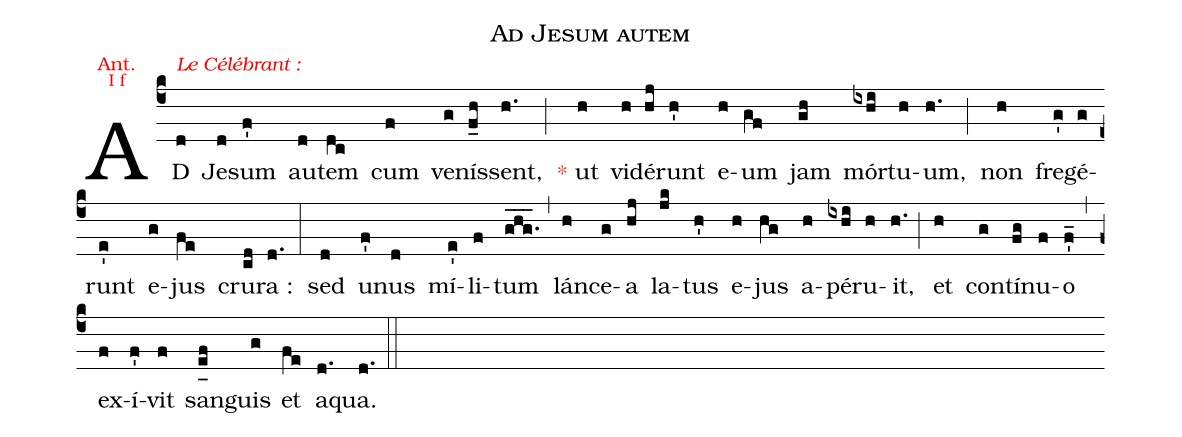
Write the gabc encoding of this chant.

name:Ad Jesum autem;
office-part:Antiphona;
annotation: {\color{red}\footnotesize Ant.};
annotation: {\color{red}\scriptsize I f};
%%
(c4) AD<alt>{\footnotesize\textcolor{red}{Le Célébrant :}}</alt>(d) Je(d)sum(f') au(d)tem(dc) cum(f) ve(g)nís(f_h)sent,(h.) (;) <c>*</c> ut(h) vi(h)dé(hj)runt(h') e(h)um(gf) jam(gh) mór(ixhi)tu(h)um,(h.) (;) non(h) fre(g')gé(g)runt(e') e(g)jus(fe) cru(cd)ra :(d.) (:) sed(d) u(f')nus(d) mí(e')li(f)tum(ghg.___) (,) lán(h)ce(g)a(hj) la(jk)tus(h') e(h)jus(hg) a(h)pé(ixhi)ru(h)it,(h.) (;) et(h) con(g)tí(fg)nu(f)o(f'_) (,) ex(f)í(f')vit(f) san(e_[uh:l]f)guis(g) et(fe) a(d.)qua.(d.) (::)
